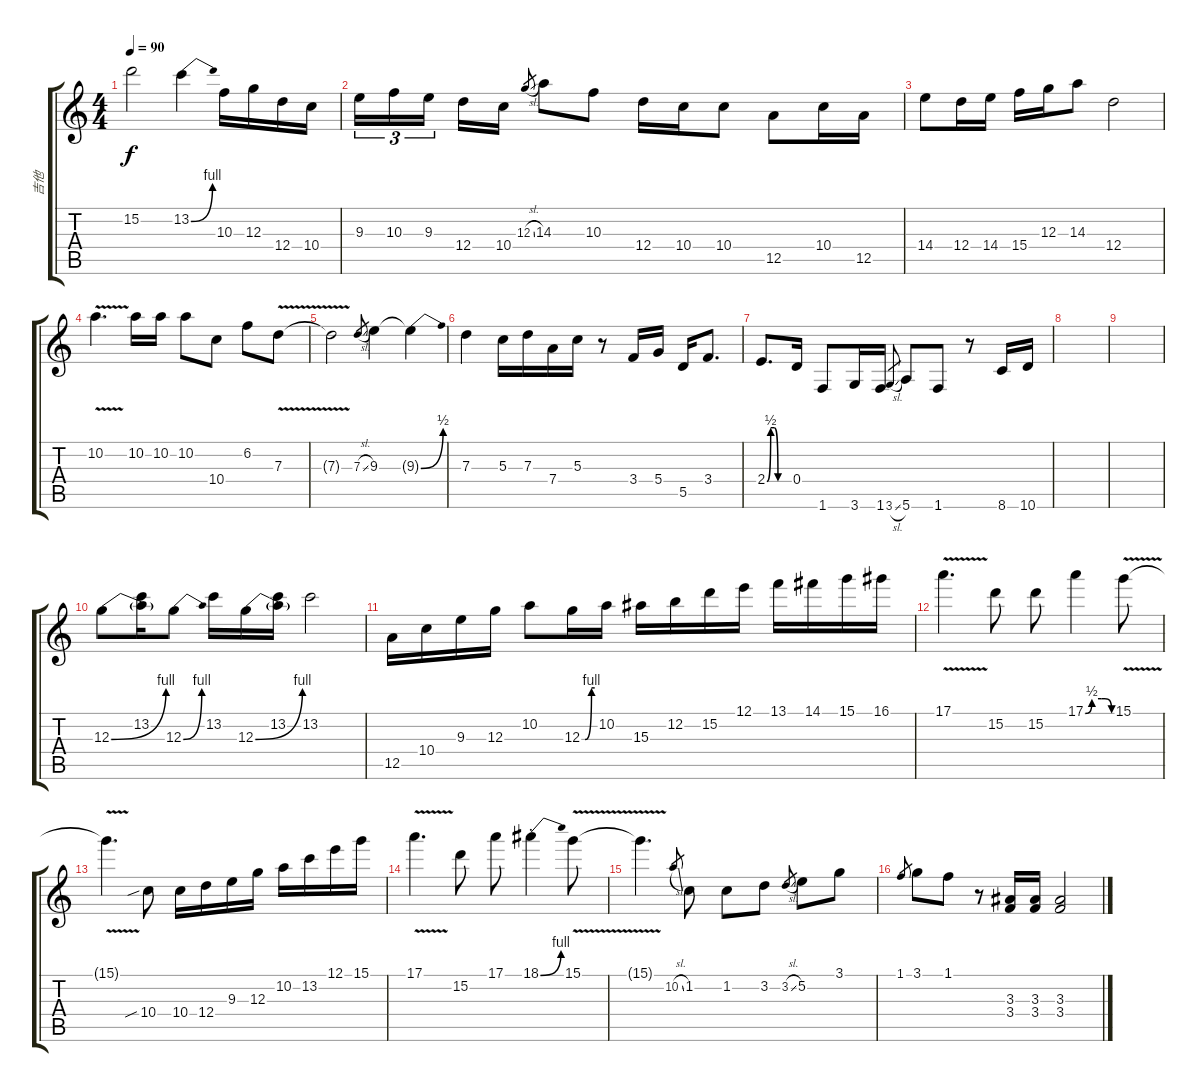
\track ("吉他" "吉他") {instrument overdrivenguitar}
\staff {score tabs}
\tuning (E4 B3 G3 D3 A2 E2) {hide}
\ts (4 4)
\tempo 90
\clef g2
\ks c
15.2{t}.2{dy f} 13.2{be (bend 0 0 60 4)}.4 10.3.16 12.3.16 12.4.16 10.4.16 |
9.3.16{tu (3 2)} 10.3.16{tu (3 2)} 9.3.16{tu (3 2) beam splitsecondary} 12.4.16 10.4.16 12.3{sl}.8{gr} 14.3.8 10.3.8 12.4.16 10.4.16 10.4.8 12.5.8 10.4.16 12.5.16 |
14.4.8 12.4.16 14.4.16 15.4.16 12.3.16 14.3.8 12.4.2 |
10.2{v}.4{d} 10.2.16 10.2.16 10.2.8 10.4.8 6.2.8 7.3{v}.8 |
7.3{t}.2 7.3{sl}.8{gr} 9.3.4 9.3{be (bend 0 0 60 2) t}.4 |
7.3.4 5.3.16 7.3.16 7.4.16 5.3.16 r.8 3.4.16 5.4.16 5.5.16 3.4.8{d} |
2.4{be (custom 0 0 10 2 20 2 30 0 60 0)}.8{d} 0.4.16 1.6.8 3.6.16 1.6.16 3.6{sl}.8{gr} 5.6.8 1.6.8 r.8 8.6.16 10.6.16 |
|
|
12.3{be (bend 0 0 60 4)}.8 (13.2 12.3{t}).16 12.3{be (bend 0 0 60 4)}.8 13.2.16 12.3{be (bend 0 0 60 4)}.16 (13.2 12.3{t}).16 13.2.2 |
12.5.16 10.4.16 9.3.16 12.3.16 10.2.8 12.3{be (custom 0 0 15 0 45 4 60 4)}.16 10.2.16 15.3.16 12.2.16 15.2.16 12.1.16 13.1.16 14.1.16 15.1.16 16.1.16 |
17.1{v}.4{d} 15.2.8 15.2.8 17.1{be (custom 0 0 15 2 37 2 45 2 60 0)}.4 15.1{v}.8 |
15.1{t}.4{d} 10.4{sib}.8 10.4.16 12.4.16 9.3.16 12.3.16 10.2.16 13.2.16 12.1.16 15.1.16 |
17.1{v}.4{d} 15.2.8 17.1.8 18.1{be (bend 0 0 60 4) st}.4 15.1{v}.8 |
15.1{t}.4{d} 10.2{sl}.8{gr} 1.2.8 1.2.8 3.2.8 3.2{sl}.8{gr} 5.2.8 3.1.8 |
1.1.8{gr} 3.1.8 1.1.8 r.8 (3.3 3.4).16 (3.3 3.4).16 (3.3 3.4).2
